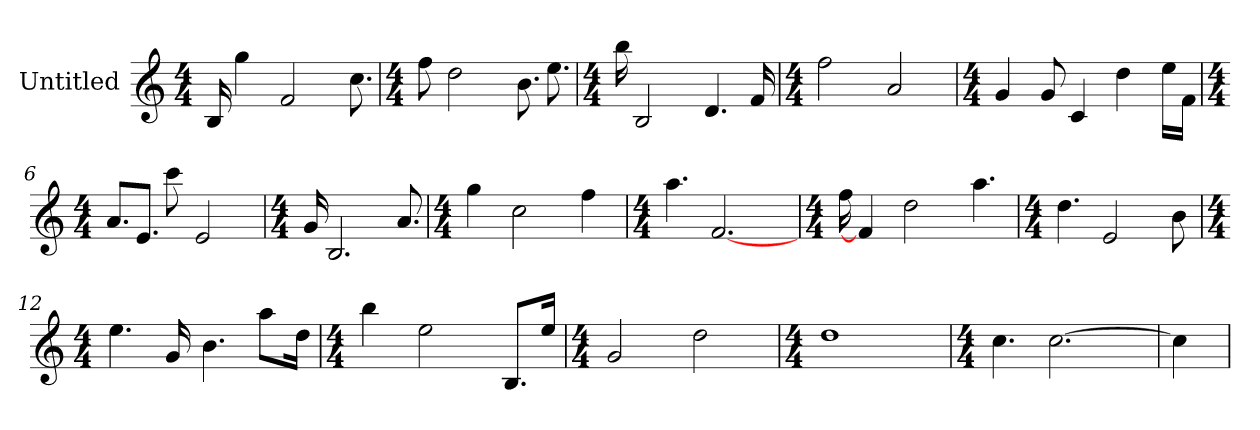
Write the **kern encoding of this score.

**kern
*part1
*staff1
*I"Untitled
*k[]
*C:
*M4/4
=1
16B
4gg
2f
!LO:N:vis=8.
8cc
=2
*k[]
*C:
*M4/4
8ff
2dd
!LO:N:vis=8.
8b
!LO:N:vis=8.
8ee
=3
*k[]
*C:
*M4/4
16bb
2B
!LO:N:vis=4.
4d
16f
=4
*k[]
*C:
*M4/4
2ff
2a
=5
*k[]
*C:
*M4/4
4g
8g
4c
4dd
16eeLL
16fJJ
=6
*k[]
*C:
*M4/4
!LO:N:vis=8.
8aL
!LO:N:vis=8.
8eJ
8ccc
2e
=7
*k[]
*C:
*M4/4
16g
!LO:N:vis=2.
2B
!LO:N:vis=8.
8a
=8
*k[]
*C:
*M4/4
4gg
2cc
4ff
=9
*k[]
*C:
*M4/4
!LO:N:vis=4.
4aa
[2.f
=10
*k[]
*C:
*M4/4
16ff
4f]
2dd
!LO:N:vis=4.
4aa
=11
*k[]
*C:
*M4/4
!LO:N:vis=4.
4dd
2e
8b
=12
*k[]
*C:
*M4/4
!LO:N:vis=4.
4ee
16g
!LO:N:vis=4.
4b
8aaL
16ddJk
=13
*k[]
*C:
*M4/4
4bb
2ee
!LO:N:vis=8.
8BL
16eeJk
=14
*k[]
*C:
*M4/4
2g
2dd
=15
*k[]
*C:
*M4/4
1dd
=16
*k[]
*C:
*M4/4
!LO:N:vis=4.
4cc
[2.cc
=17
4cc]
=
*-
